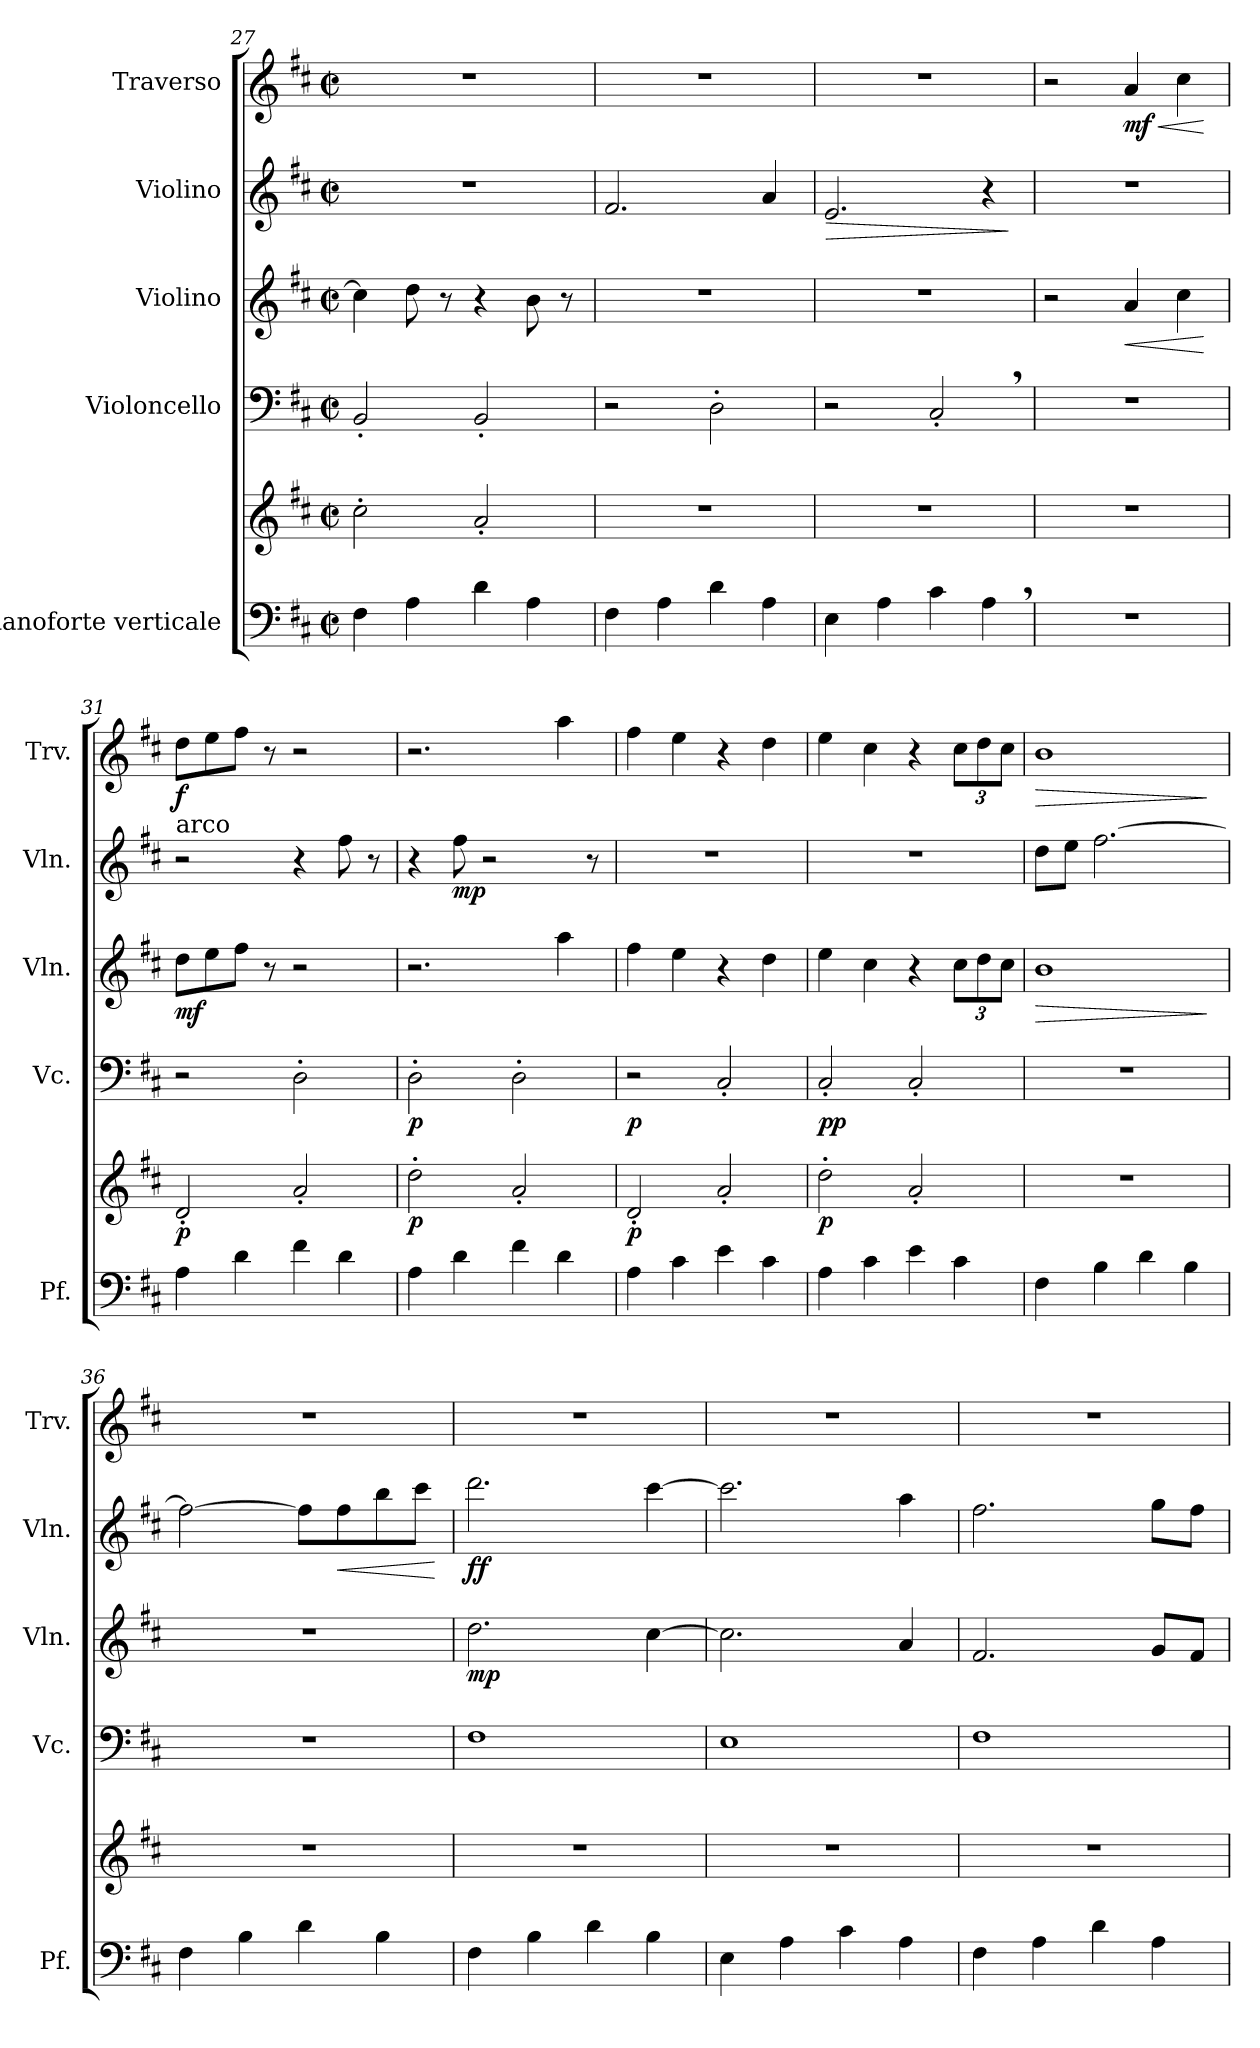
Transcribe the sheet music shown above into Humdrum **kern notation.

**kern	**kern	**dynam	**kern	**dynam	**kern	**dynam	**kern	**dynam	**kern	**dynam
*part5	*part5	*part5	*part4	*part4	*part3	*part3	*part2	*part2	*part1	*part1
*staff6	*staff5	*staff5/6	*staff4	*staff4	*staff3	*staff3	*staff2	*staff2	*staff1	*staff1
*I"Pianoforte verticale	*	*	*I"Violoncello	*	*I"Violino	*	*I"Violino	*	*I"Traverso	*
*I'Pf.	*	*	*I'Vc.	*	*I'Vln.	*	*I'Vln.	*	*I'Trv.	*
*clefF4	*clefG2	*	*clefF4	*	*clefG2	*	*clefG2	*	*clefG2	*
*k[f#c#]	*k[f#c#]	*	*k[f#c#]	*	*k[f#c#]	*	*k[f#c#]	*	*k[f#c#]	*
*M2/2	*M2/2	*	*M2/2	*	*M2/2	*	*M2/2	*	*M2/2	*
*met(c|)	*met(c|)	*	*met(c|)	*	*met(c|)	*	*met(c|)	*	*met(c|)	*
=27	=27	=27	=27	=27	=27	=27	=27	=27	=27	=27
4F#\	2cc#'\	.	2BB'/	.	4cc#\]	.	1r	.	1r	.
4A\	.	.	.	.	8dd\	.	.	.	.	.
.	.	.	.	.	8r	.	.	.	.	.
4d\	2a'/	.	2BB'/	.	4r	.	.	.	.	.
4A\	.	.	.	.	8b\	.	.	.	.	.
.	.	.	.	.	8r	.	.	.	.	.
=28	=28	=28	=28	=28	=28	=28	=28	=28	=28	=28
4F#\	1r	.	2r	.	1r	.	2.f#/	.	1r	.
4A\	.	.	.	.	.	.	.	.	.	.
4d\	.	.	2D'\	.	.	.	.	.	.	.
4A\	.	.	.	.	.	.	4a/	.	.	.
=29	=29	=29	=29	=29	=29	=29	=29	=29	=29	=29
!	!	!	!	!	!	!	!	!LO:HP:b	!	!
4E\	1r	.	2r	.	1r	.	2.e/	>	1r	.
4A\	.	.	.	.	.	.	.	.	.	.
4c#\	.	.	2C#',/	.	.	.	.	.	.	.
4A,\	.	.	.	.	.	.	4r	.	.	.
.	.	.	.	.	.	.	.	]	.	.
=30	=30	=30	=30	=30	=30	=30	=30	=30	=30	=30
1r	1r	.	1r	.	2r	.	1r	.	2r	.
!	!	!	!	!	!	!LO:HP:b	!	!	!	!LO:HP:b
!	!	!	!	!	!	!	!	!	!	!LO:DY:n=1:b
.	.	.	.	.	4a/	<	.	.	4a/	< mf
.	.	.	.	.	4cc#\	.	.	.	4cc#\	.
.	.	.	.	.	.	[	.	.	.	[
=31	=31	=31	=31	=31	=31	=31	=31	=31	=31	=31
!	!	!	!	!	!	!	!LO:TX:a:t=arco	!	!	!
!	!	!LO:DY:b	!	!	!	!LO:DY:b	!	!	!	!LO:DY:b
4A\	2d'/	p	2r	.	8dd\L	mf	2r	.	8dd\L	f
.	.	.	.	.	8ee\	.	.	.	8ee\	.
4d\	.	.	.	.	8ff#\J	.	.	.	8ff#\J	.
.	.	.	.	.	8r	.	.	.	8r	.
4f#\	2a'/	.	2D'\	.	2r	.	4r	.	2r	.
4d\	.	.	.	.	.	.	8ff#\	.	.	.
.	.	.	.	.	.	.	8r	.	.	.
!!LO:PB:g=z
=32	=32	=32	=32	=32	=32	=32	=32	=32	=32	=32
!	!	!LO:DY:b	!	!LO:DY:b	!	!	!	!	!	!
4A\	2dd'\	p	2D'\	p	2.r	.	4r	.	2.r	.
!	!	!	!	!	!	!	!	!LO:DY:b	!	!
4d\	.	.	.	.	.	.	8ff#\	mp	.	.
.	.	.	.	.	.	.	2r	.	.	.
4f#\	2a'/	.	2D'\	.	.	.	.	.	.	.
4d\	.	.	.	.	4aa\	.	.	.	4aa\	.
.	.	.	.	.	.	.	8r	.	.	.
=33	=33	=33	=33	=33	=33	=33	=33	=33	=33	=33
!	!	!LO:DY:b	!	!LO:DY:b	!	!	!	!	!	!
4A\	2d'/	p	2r	p	4ff#\	.	1r	.	4ff#\	.
4c#\	.	.	.	.	4ee\	.	.	.	4ee\	.
4e\	2a'/	.	2C#'/	.	4r	.	.	.	4r	.
4c#\	.	.	.	.	4dd\	.	.	.	4dd\	.
=34	=34	=34	=34	=34	=34	=34	=34	=34	=34	=34
!	!	!LO:DY:b	!	!LO:DY:b	!	!	!	!	!	!
!	!	!	!	!LO:DY:n=1:b	!	!	!	!	!	!
4A\	2dd'\	p	2C#'/	p p	4ee\	.	1r	.	4ee\	.
4c#\	.	.	.	.	4cc#\	.	.	.	4cc#\	.
4e\	2a'/	.	2C#'/	.	4r	.	.	.	4r	.
*	*	*	*	*	*Xbrackettup	*	*	*	*Xbrackettup	*
4c#\	.	.	.	.	12cc#\L	.	.	.	12cc#\L	.
.	.	.	.	.	12dd\	.	.	.	12dd\	.
.	.	.	.	.	12cc#\J	.	.	.	12cc#\J	.
=35	=35	=35	=35	=35	=35	=35	=35	=35	=35	=35
!	!	!	!	!	!	!LO:HP:b	!	!	!	!LO:HP:b
4F#\	1r	.	1r	.	1b	>	8dd\L	.	1b	>
.	.	.	.	.	.	.	8ee\J	.	.	.
4B\	.	.	.	.	.	.	[2.ff#\	.	.	.
4d\	.	.	.	.	.	.	.	.	.	.
4B\	.	.	.	.	.	.	.	.	.	.
.	.	.	.	.	.	]	.	.	.	]
=36	=36	=36	=36	=36	=36	=36	=36	=36	=36	=36
4F#\	1r	.	1r	.	1r	.	2ff#\_	.	1r	.
4B\	.	.	.	.	.	.	.	.	.	.
4d\	.	.	.	.	.	.	8ff#\L]	.	.	.
!	!	!	!	!	!	!	!	!LO:HP:b	!	!
.	.	.	.	.	.	.	8ff#\	<	.	.
4B\	.	.	.	.	.	.	8bb\	.	.	.
.	.	.	.	.	.	.	8ccc#\J	.	.	.
.	.	.	.	.	.	.	.	[	.	.
=37	=37	=37	=37	=37	=37	=37	=37	=37	=37	=37
!	!	!	!	!	!	!LO:DY:b	!	!LO:DY:b	!	!
4F#\	1r	.	1F#	.	2.dd\	mp	2.ddd\	ff	1r	.
4B\	.	.	.	.	.	.	.	.	.	.
4d\	.	.	.	.	.	.	.	.	.	.
4B\	.	.	.	.	[4cc#\	.	[4ccc#\	.	.	.
=38	=38	=38	=38	=38	=38	=38	=38	=38	=38	=38
4E\	1r	.	1E	.	2.cc#\]	.	2.ccc#\]	.	1r	.
4A\	.	.	.	.	.	.	.	.	.	.
4c#\	.	.	.	.	.	.	.	.	.	.
4A\	.	.	.	.	4a/	.	4aa\	.	.	.
!!LO:LB:g=z
=39	=39	=39	=39	=39	=39	=39	=39	=39	=39	=39
4F#\	1r	.	1F#	.	2.f#/	.	2.ff#\	.	1r	.
4A\	.	.	.	.	.	.	.	.	.	.
4d\	.	.	.	.	.	.	.	.	.	.
4A\	.	.	.	.	8g/L	.	8gg\L	.	.	.
.	.	.	.	.	8f#/J	.	8ff#\J	.	.	.
=	=	=	=	=	=	=	=	=	=	=
*-	*-	*-	*-	*-	*-	*-	*-	*-	*-	*-
